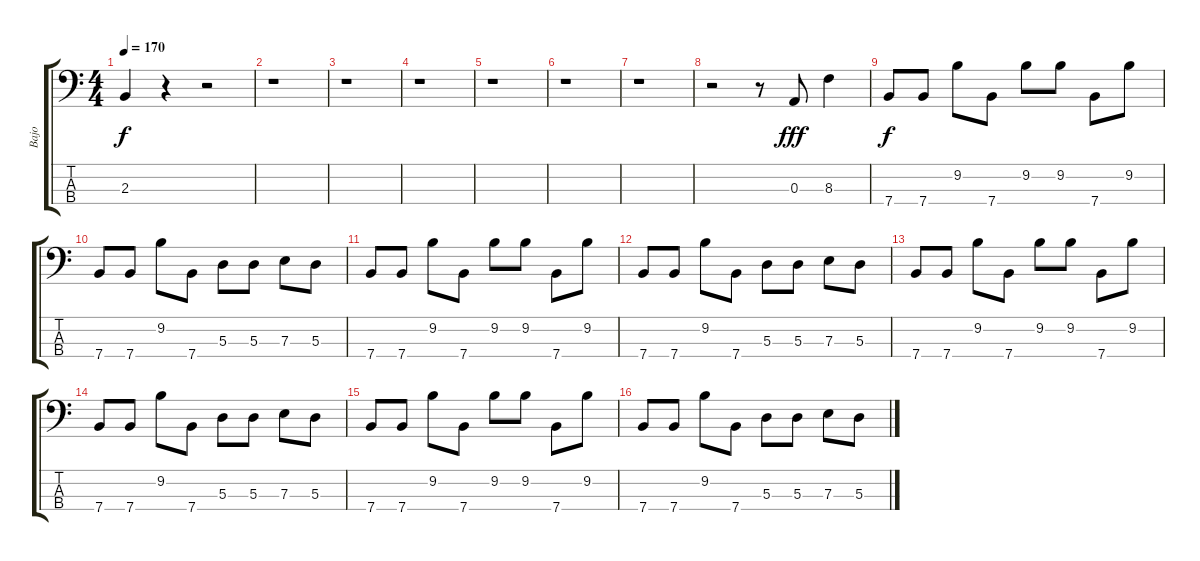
\track ("Bajo" "Bajo") {instrument electricbassfinger}
\staff {score tabs}
\tuning (G2 D2 A1 E1) {hide}
\ts (4 4)
\tempo 170
\clef f4
\ks c
2.3.4{dy f} r.4 r.2 |
r.1 |
r.1 |
r.1 |
r.1 |
r.1 |
r.1 |
r.2 r.8 0.3.8{dy fff} 8.3.4 |
7.4.8{dy f volume 10} 7.4.8 9.2.8 7.4.8 9.2.8 9.2.8 7.4.8 9.2.8 |
7.4.8 7.4.8 9.2.8 7.4.8 5.3.8 5.3.8 7.3.8 5.3.8 |
7.4.8 7.4.8 9.2.8 7.4.8 9.2.8 9.2.8 7.4.8 9.2.8 |
7.4.8 7.4.8 9.2.8 7.4.8 5.3.8 5.3.8 7.3.8 5.3.8 |
7.4.8 7.4.8 9.2.8 7.4.8 9.2.8 9.2.8 7.4.8 9.2.8 |
7.4.8 7.4.8 9.2.8 7.4.8 5.3.8 5.3.8 7.3.8 5.3.8 |
7.4.8 7.4.8 9.2.8 7.4.8 9.2.8 9.2.8 7.4.8 9.2.8 |
7.4.8 7.4.8 9.2.8 7.4.8 5.3.8 5.3.8 7.3.8 5.3.8
